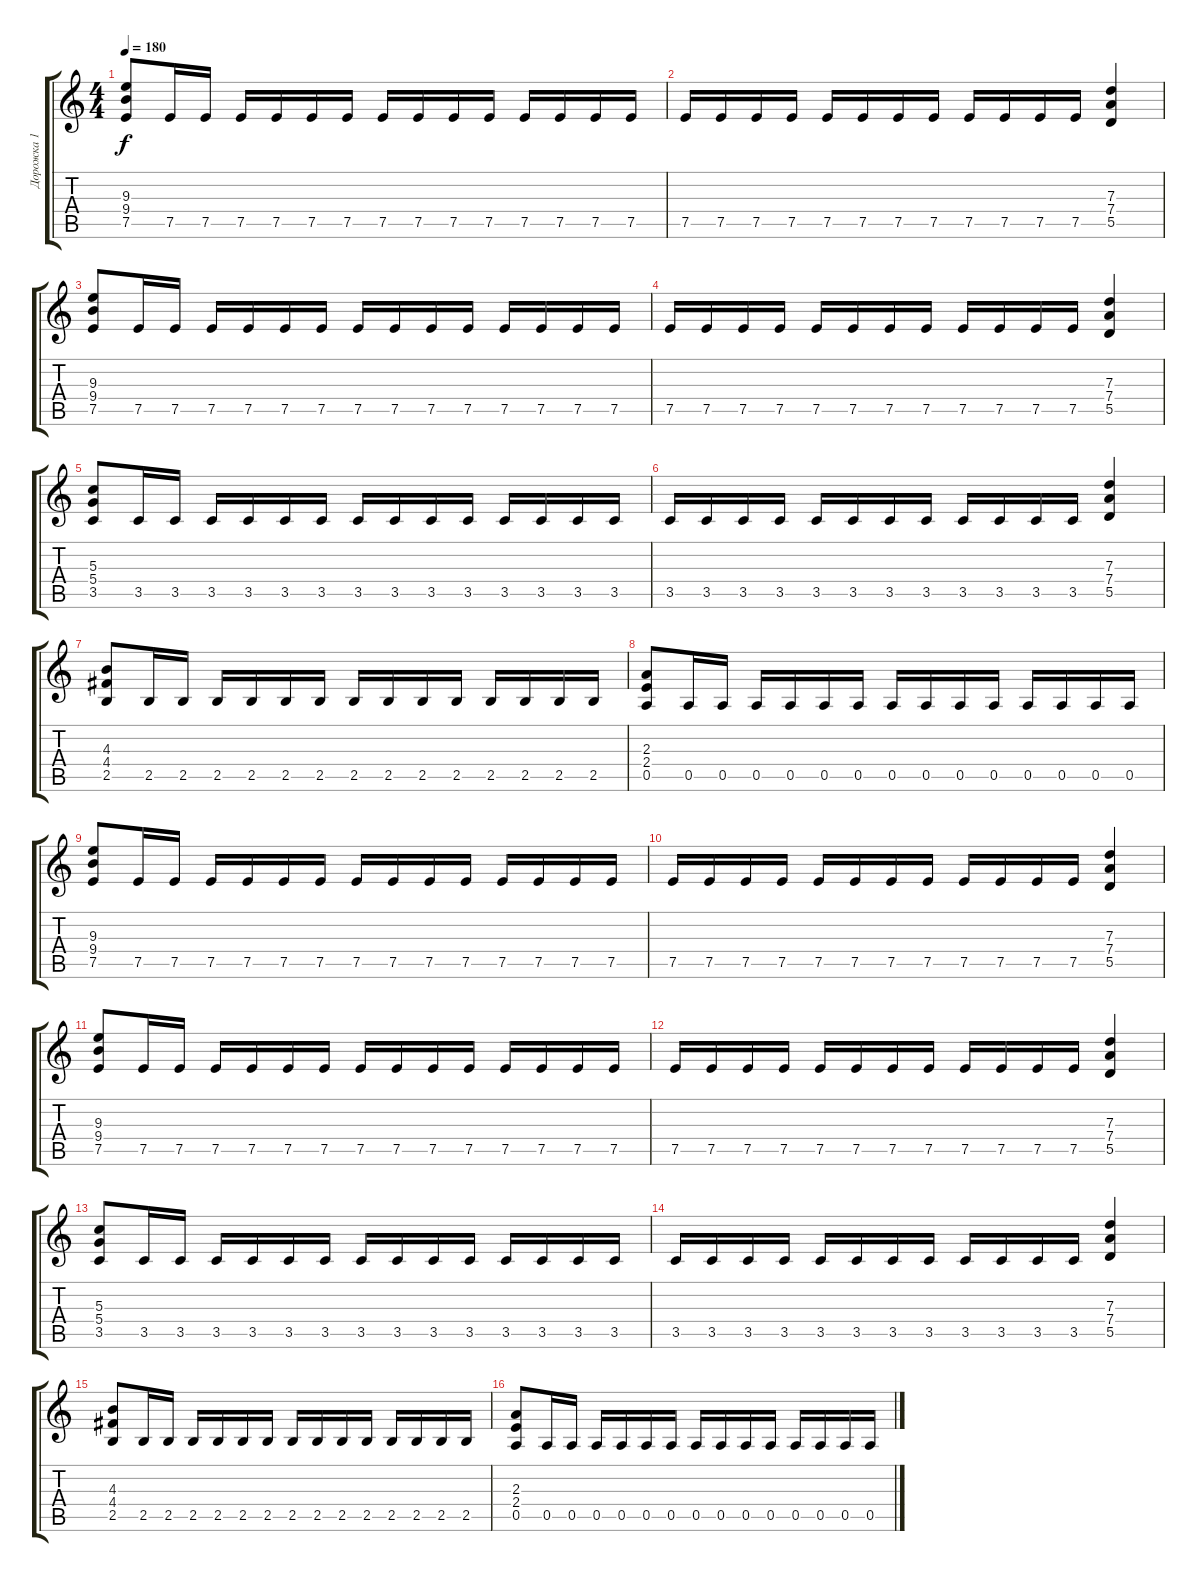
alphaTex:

\track ("Дорожка 1" "Дорожка 1") {instrument distortionguitar}
\staff {score tabs}
\tuning (E4 B3 G3 D3 A2 E2) {hide}
\ts (4 4)
\tempo 180
\clef g2
\ks c
(9.3 9.4 7.5).8{dy f} 7.5.16 7.5.16 7.5.16 7.5.16 7.5.16 7.5.16 7.5.16 7.5.16 7.5.16 7.5.16 7.5.16 7.5.16 7.5.16 7.5.16 |
7.5.16 7.5.16 7.5.16 7.5.16 7.5.16 7.5.16 7.5.16 7.5.16 7.5.16 7.5.16 7.5.16 7.5.16 (7.3 7.4 5.5).4 |
(9.3 9.4 7.5).8 7.5.16 7.5.16 7.5.16 7.5.16 7.5.16 7.5.16 7.5.16 7.5.16 7.5.16 7.5.16 7.5.16 7.5.16 7.5.16 7.5.16 |
7.5.16 7.5.16 7.5.16 7.5.16 7.5.16 7.5.16 7.5.16 7.5.16 7.5.16 7.5.16 7.5.16 7.5.16 (7.3 7.4 5.5).4 |
(5.3 5.4 3.5).8 3.5.16 3.5.16 3.5.16 3.5.16 3.5.16 3.5.16 3.5.16 3.5.16 3.5.16 3.5.16 3.5.16 3.5.16 3.5.16 3.5.16 |
3.5.16 3.5.16 3.5.16 3.5.16 3.5.16 3.5.16 3.5.16 3.5.16 3.5.16 3.5.16 3.5.16 3.5.16 (7.3 7.4 5.5).4 |
(4.3 4.4 2.5).8 2.5.16 2.5.16 2.5.16 2.5.16 2.5.16 2.5.16 2.5.16 2.5.16 2.5.16 2.5.16 2.5.16 2.5.16 2.5.16 2.5.16 |
(2.3 2.4 0.5).8 0.5.16 0.5.16 0.5.16 0.5.16 0.5.16 0.5.16 0.5.16 0.5.16 0.5.16 0.5.16 0.5.16 0.5.16 0.5.16 0.5.16 |
(9.3 9.4 7.5).8 7.5.16 7.5.16 7.5.16 7.5.16 7.5.16 7.5.16 7.5.16 7.5.16 7.5.16 7.5.16 7.5.16 7.5.16 7.5.16 7.5.16 |
7.5.16 7.5.16 7.5.16 7.5.16 7.5.16 7.5.16 7.5.16 7.5.16 7.5.16 7.5.16 7.5.16 7.5.16 (7.3 7.4 5.5).4 |
(9.3 9.4 7.5).8 7.5.16 7.5.16 7.5.16 7.5.16 7.5.16 7.5.16 7.5.16 7.5.16 7.5.16 7.5.16 7.5.16 7.5.16 7.5.16 7.5.16 |
7.5.16 7.5.16 7.5.16 7.5.16 7.5.16 7.5.16 7.5.16 7.5.16 7.5.16 7.5.16 7.5.16 7.5.16 (7.3 7.4 5.5).4 |
(5.3 5.4 3.5).8 3.5.16 3.5.16 3.5.16 3.5.16 3.5.16 3.5.16 3.5.16 3.5.16 3.5.16 3.5.16 3.5.16 3.5.16 3.5.16 3.5.16 |
3.5.16 3.5.16 3.5.16 3.5.16 3.5.16 3.5.16 3.5.16 3.5.16 3.5.16 3.5.16 3.5.16 3.5.16 (7.3 7.4 5.5).4 |
(4.3 4.4 2.5).8 2.5.16 2.5.16 2.5.16 2.5.16 2.5.16 2.5.16 2.5.16 2.5.16 2.5.16 2.5.16 2.5.16 2.5.16 2.5.16 2.5.16 |
(2.3 2.4 0.5).8 0.5.16 0.5.16 0.5.16 0.5.16 0.5.16 0.5.16 0.5.16 0.5.16 0.5.16 0.5.16 0.5.16 0.5.16 0.5.16 0.5.16
